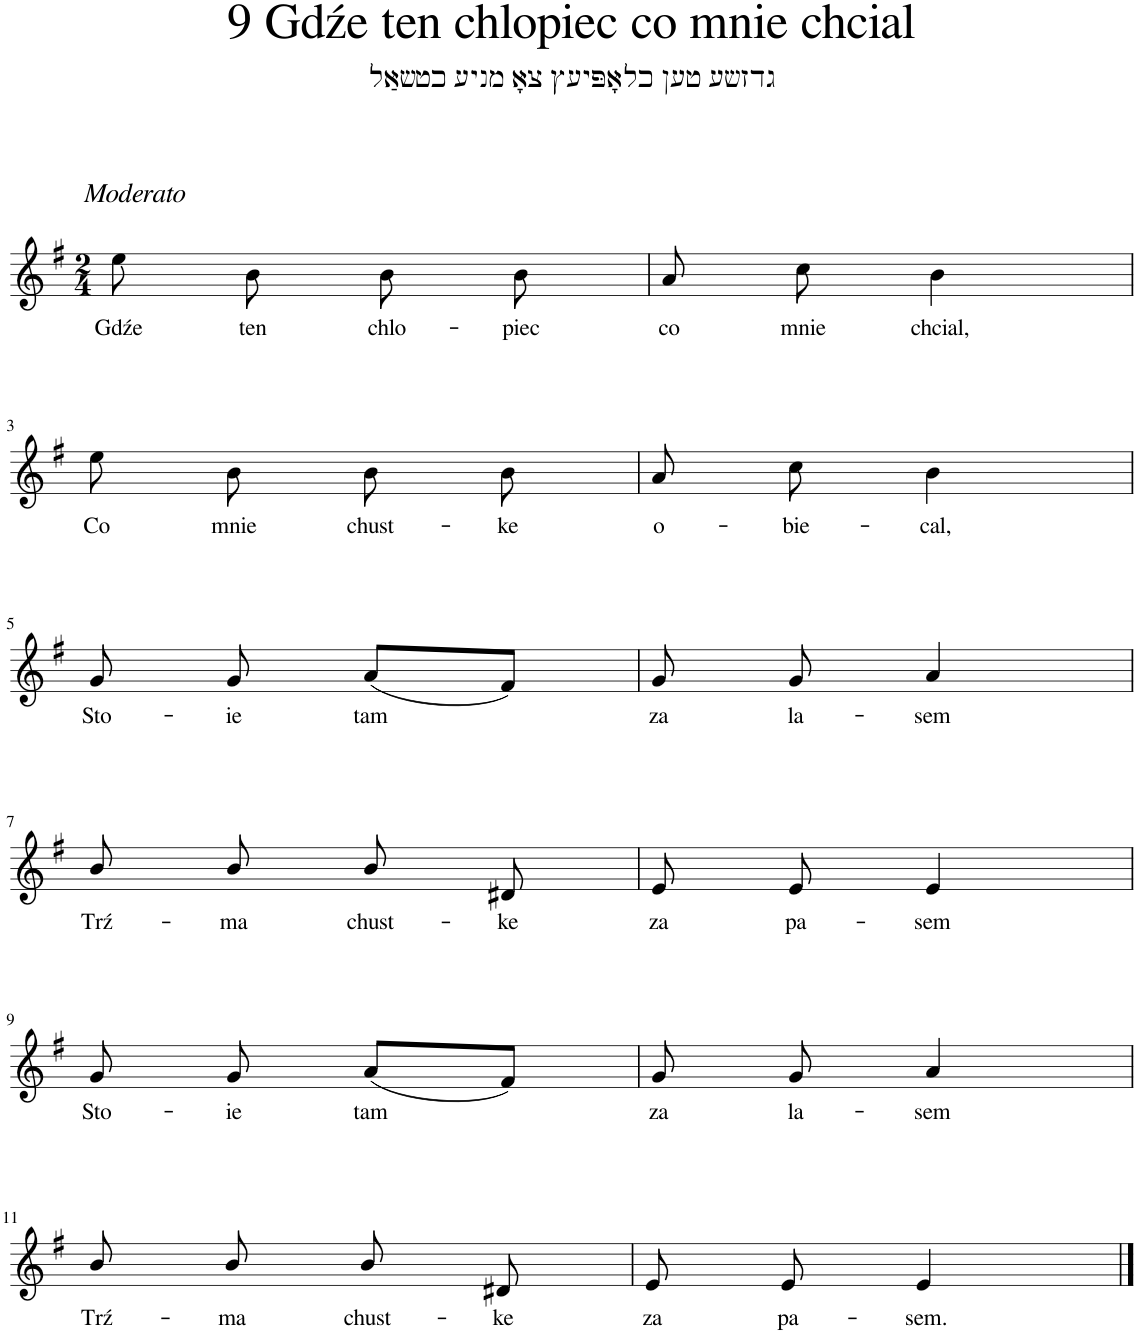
**kern	**text
*part1	*part1
*staff1	*staff1
*I"Piano	*
*I'Pno.	*
*clefG2	*
*k[f#]	*
*M2/4	*
=1	=1
!LO:TX:a:i:t=Moderato	!
!	!LO:LY:b
8ee\	Gdźe
!	!LO:LY:b
8b\	ten
!	!LO:LY:b
8b\	chlo-
!	!LO:LY:b
8b\	-piec
=2	=2
!	!LO:LY:b
8a/	co
!	!LO:LY:b
8cc\	mnie
!	!LO:LY:b
4b\	chcial,
!!LO:LB:g=z
=3	=3
!	!LO:LY:b
8ee\	Co
!	!LO:LY:b
8b\	mnie
!	!LO:LY:b
8b\	chust-
!	!LO:LY:b
8b\	-ke
=4	=4
!	!LO:LY:b
8a/	o-
!	!LO:LY:b
8cc\	-bie-
!	!LO:LY:b
4b\	-cal,
!!LO:LB:g=z
=5	=5
!	!LO:LY:b
8g/	Sto-
!	!LO:LY:b
8g/	-ie
!	!LO:LY:b
(8a/L	tam
8f#/J)	.
=6	=6
!	!LO:LY:b
8g/	za
!	!LO:LY:b
8g/	la-
!	!LO:LY:b
4a/	-sem
!!LO:LB:g=z
=7	=7
!	!LO:LY:b
8b/	Trź-
!	!LO:LY:b
8b/	-ma
!	!LO:LY:b
8b/	chust-
!	!LO:LY:b
8d#X/	-ke
=8	=8
!	!LO:LY:b
8e/	za
!	!LO:LY:b
8e/	pa-
!	!LO:LY:b
4e/	-sem
!!LO:LB:g=z
=9	=9
!	!LO:LY:b
8g/	Sto-
!	!LO:LY:b
8g/	-ie
!	!LO:LY:b
(8a/L	tam
8f#/J)	.
=10	=10
!	!LO:LY:b
8g/	za
!	!LO:LY:b
8g/	la-
!	!LO:LY:b
4a/	-sem
!!LO:LB:g=z
=11	=11
!	!LO:LY:b
8b/	Trź-
!	!LO:LY:b
8b/	-ma
!	!LO:LY:b
8b/	chust-
!	!LO:LY:b
8d#X/	-ke
=12	=12
!	!LO:LY:b
8e/	za
!	!LO:LY:b
8e/	pa-
!	!LO:LY:b
4e/	-sem.
==	==
*-	*-
